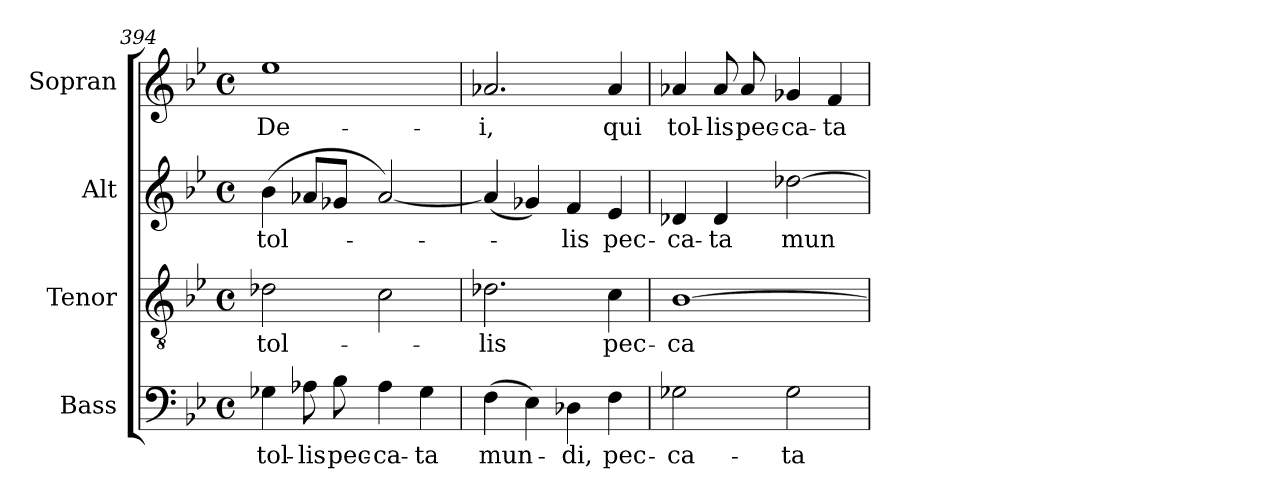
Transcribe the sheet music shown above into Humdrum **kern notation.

**kern	**text	**kern	**text	**kern	**text	**kern	**text
*part4	*part4	*part3	*part3	*part2	*part2	*part1	*part1
*staff4	*staff4	*staff3	*staff3	*staff2	*staff2	*staff1	*staff1
*I"Bass	*	*I"Tenor	*	*I"Alt	*	*I"Sopran	*
*I'B.	*	*I'T.	*	*I'A.	*	*I'S.	*
!!LO:PB:g=z
*clefF4	*	*clefGv2	*	*clefG2	*	*clefG2	*
*k[b-e-]	*	*k[b-e-]	*	*k[b-e-]	*	*k[b-e-]	*
*B-:	*	*B-:	*	*B-:	*	*B-:	*
*M4/4	*	*M4/4	*	*M4/4	*	*M4/4	*
*met(c)	*	*met(c)	*	*met(c)	*	*met(c)	*
=394	=394	=394	=394	=394	=394	=394	=394
!	!LO:LY:b	!	!LO:LY:b	!	!LO:LY:b	!	!LO:LY:b
4G-X\	tol-	2d-X\	tol-	(>4b-\	tol-	1ee-	De-
!	!LO:LY:b	!	!	!	!	!	!
8A-X\	-lis	.	.	8a-X/L	.	.	.
!	!LO:LY:b	!	!	!	!	!	!
8B-\	pec-	.	.	8g-X/J	.	.	.
!	!LO:LY:b	!	!	!	!	!	!
4A-\	-ca-	2c\	.	[2a-/)	.	.	.
!	!LO:LY:b	!	!	!	!	!	!
4G-\	-ta	.	.	.	.	.	.
=395	=395	=395	=395	=395	=395	=395	=395
!	!LO:LY:b	!	!LO:LY:b	!	!	!	!LO:LY:b
(>4F\	mun-	2.d-X\	-lis	(<4a-/]	.	2.a-X/	-i,
4E-\)	.	.	.	4g-X/)	.	.	.
!	!LO:LY:b	!	!	!	!LO:LY:b	!	!
4D-X\	-di,	.	.	4f/	-lis	.	.
!	!LO:LY:b	!	!LO:LY:b	!	!LO:LY:b	!	!LO:LY:b
4F\	pec-	4c\	pec-	4e-/	pec-	4a-/	qui
=396	=396	=396	=396	=396	=396	=396	=396
!	!LO:LY:b	!	!LO:LY:b	!	!LO:LY:b	!	!LO:LY:b
2G-X\	-ca-	[1B-	-ca-	4d-X/	-ca-	4a-X/	tol-
!	!	!	!	!	!LO:LY:b	!	!LO:LY:b
.	.	.	.	4d-/	-ta	8a-/	-lis
!	!	!	!	!	!	!	!LO:LY:b
.	.	.	.	.	.	8a-/	pec-
!	!LO:LY:b	!	!	!	!LO:LY:b	!	!LO:LY:b
2G-\	-ta	.	.	[2dd-X\	mun-	4g-X/	-ca-
!	!	!	!	!	!	!	!LO:LY:b
.	.	.	.	.	.	4f/	-ta
=	=	=	=	=	=	=	=
*-	*-	*-	*-	*-	*-	*-	*-
